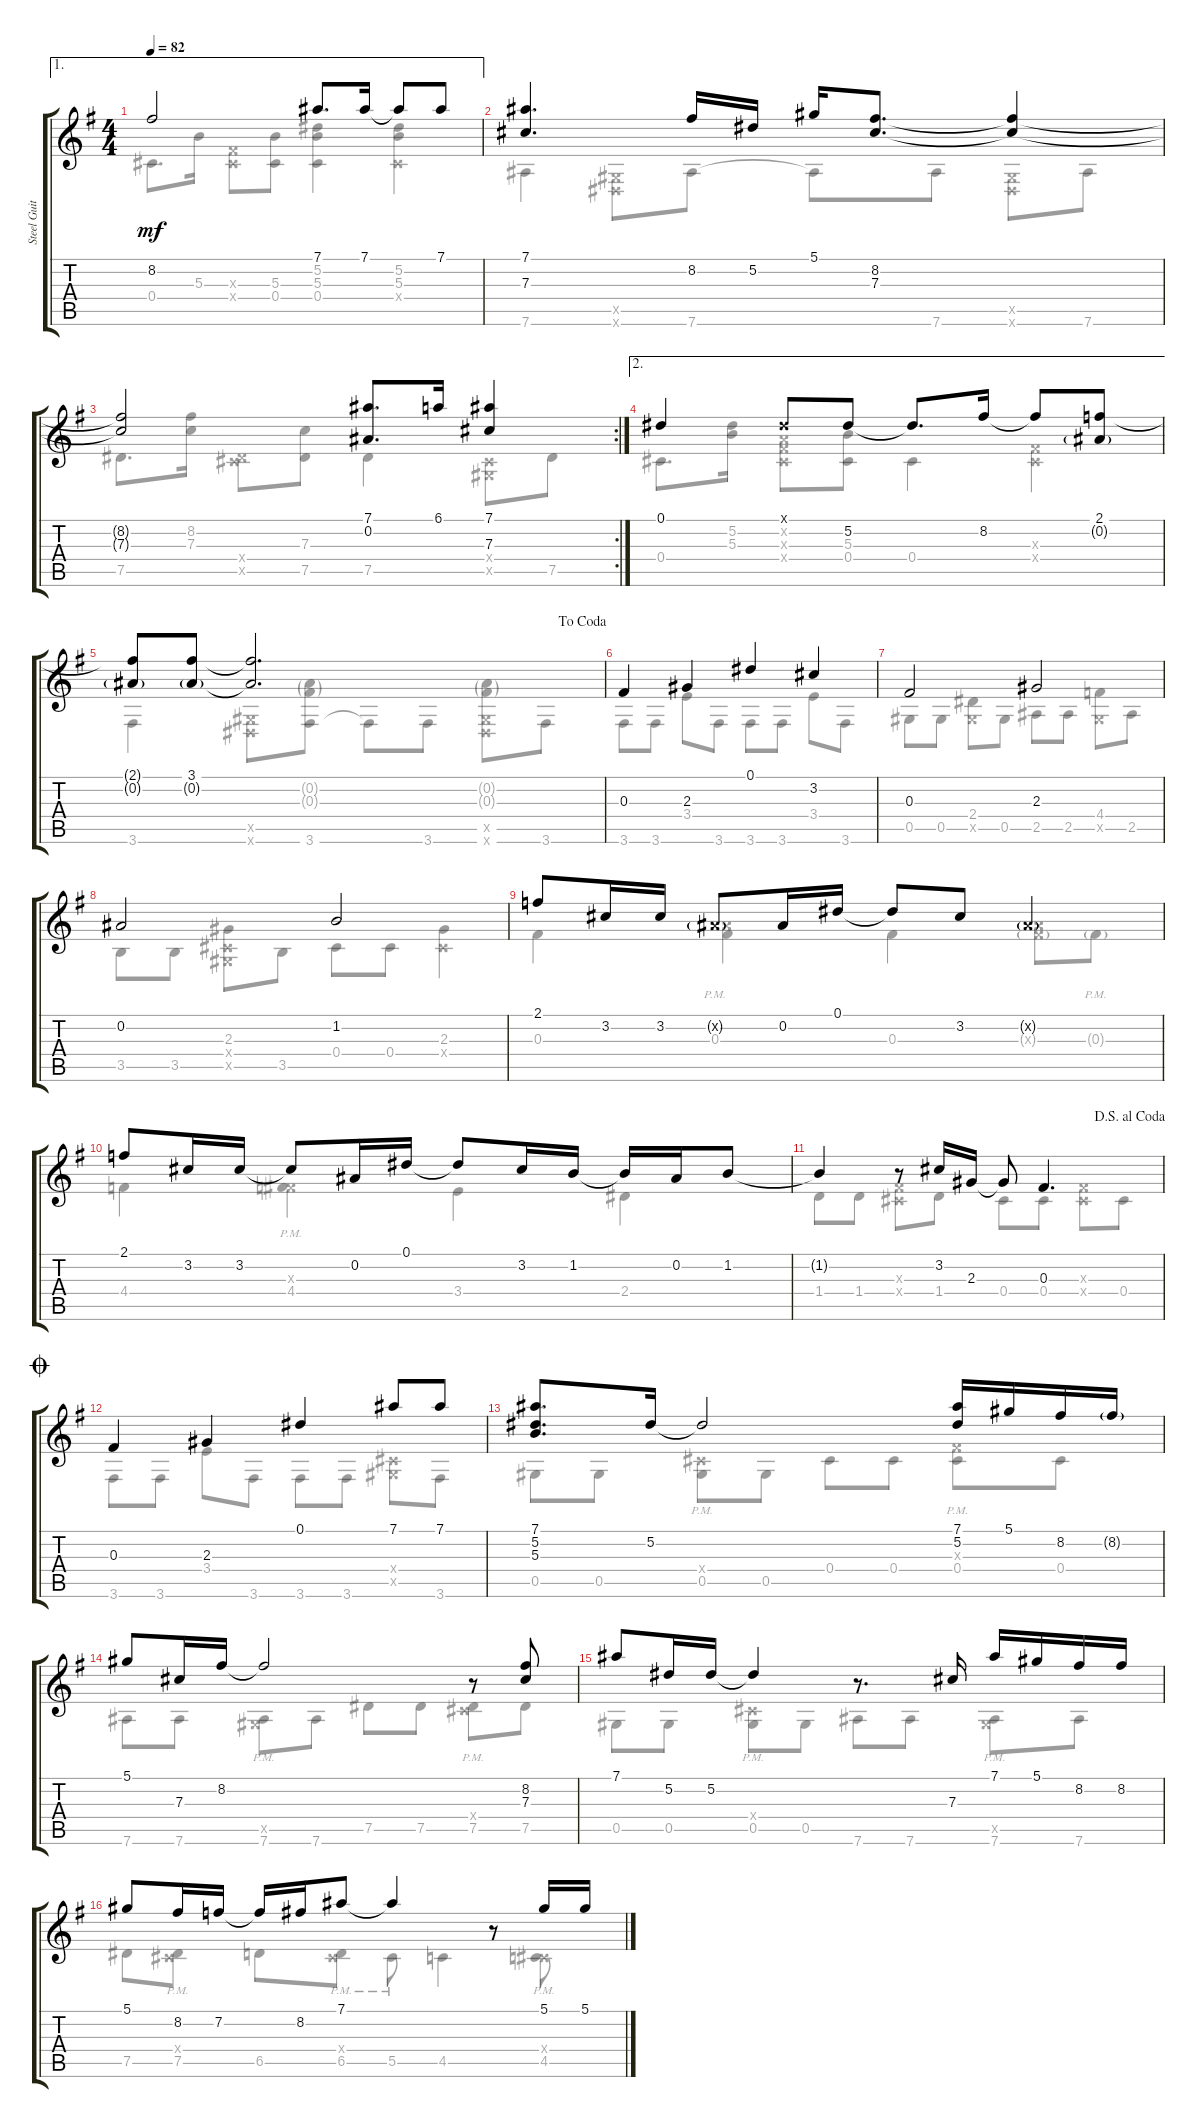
\track ("Steel Guitar" "Steel Guit") {instrument acousticguitarsteel}
\staff {score tabs}
\tuning (Eb4 Bb3 Gb3 Db3 Ab2 Eb2) {hide}
\voice
\ae 1
\ts (4 4)
\tempo 82
\clef g2
\ks g
8.2{t}.2{dy mf} 7.1.8{d} 7.1.16 7.1{t}.8 7.1.8 |
(7.1 7.3).4{d} 8.2.16 5.2.16 5.1.16 (8.2 7.3).8{d} (8.2{t} 7.3{t}).4 |
\rc 2
(8.2{t} 7.3{t}).2 (7.1 0.2).8{d} 6.1.16 (7.1 7.3).4 |
\ae 2
0.1.4 0.1{x}.8 5.2.8 5.2{t}.8{d} 8.2.16 8.2{t}.8 (2.1 0.2{g}).8 |
\jump dacoda
(2.1{t} 0.2{g}).8 (3.1 0.2{g}).8 (3.1{t} 0.2{t}).2{d} |
0.3.4 2.3.4 0.1.4 3.2.4 |
0.3.2 2.3.2 |
0.2.2 1.2.2 |
2.1.8 3.2.16 3.2.16 0.2{g x}.8 0.2.16 0.1.16 0.1{t}.8 3.2.8 0.2{g x}.4 |
2.1.8 3.2.16 3.2.16 3.2{t}.8 0.2.16 0.1.16 0.1{t}.8 3.2.16 1.2.16 1.2{t}.16 0.2.16 1.2.8 |
\jump dalsegnoalcoda
1.2{t}.4 r.8 3.2.16 2.3.16 2.3{t}.8 0.3.4{d} |
\jump coda
0.3.4 2.3.4 0.1.4 7.1.8 7.1.8 |
(7.1 5.2 5.3).8{d} 5.2.16 5.2{t}.2 (7.1 5.2).16 5.1.16 8.2.16 8.2{g}.16 |
5.1.8 7.3.16 8.2.16 8.2{t}.2 r.8 (8.2 7.3).8 |
7.1.8 5.2.16 5.2.16 5.2{t}.4 r.8{d} 7.3.16 7.1.16 5.1.16 8.2.16 8.2.16 |
5.1.8 8.2.16 7.2.16 7.2{t}.16 8.2.16 7.1.8 7.1{t}.4 r.8 5.1.16 5.1.16
\voice
\clef g2
\ottava regular
\simile none
\ks g
0.4.8{d dy mf} 5.3.16 (0.3{x} 0.4{x}).8 (5.3 0.4).8 (5.2 5.3 0.4).4 (5.2 5.3 0.4{x}).4 |
7.6.4 (0.5{x} 0.6{x}).8 7.6.8 7.6{t}.8 7.6.8 (0.5{x} 0.6{x}).8 7.6.8 |
7.5.8{d} (8.2 7.3).16 (0.4{x} 7.5{x}).8 (7.3 7.5).8 7.5.4 (0.4{x} 0.5{x}).8 7.5.8 |
0.4.8{d} (5.2 5.3).16 (0.2{x} 0.3{x} 0.4{x}).8 (5.3 0.4).8 0.4.4 (0.3{x} 0.4{x}).4 |
3.6.4 (0.5{x} 0.6{x}).8 (0.2{g} 0.3{g} 3.6).8 3.6{t}.8 3.6.8 (0.2{g} 0.3{g} 0.5{x} 0.6{x}).8 3.6.8 |
3.6.8 3.6.8 3.4.8 3.6.8 3.6.8 3.6.8 3.4.8 3.6.8 |
0.5.8 0.5.8 (2.4 0.5{x}).8 0.5.8 2.5.8 2.5.8 (4.4 0.5{x}).8 2.5.8 |
3.5.8 3.5.8 (2.3 0.4{x} 0.5{x}).8 3.5.8 0.4.8 0.4.8 (2.3 0.4{x}).4 |
0.3.4 (0.2{x} 0.3{pm}).4 0.3.4 (0.2{x} 0.3{g x}).8 0.3{g pm}.8 |
4.4.4 (0.3{x} 4.4{pm}).4 3.4.4 2.4.4 |
1.4.8 1.4.8 (0.3{x} 0.4{x}).8 1.4.8 0.4.8 0.4.8 (0.3{x} 0.4{x}).8 0.4.8 |
3.6.8 3.6.8 3.4.8 3.6.8 3.6.8 3.6.8 (0.4{x} 0.5{x}).8 3.6.8 |
0.5.8 0.5.8 (0.4{pm x} 0.5{pm}).8 0.5.8 0.4.8 0.4.8 (0.3{pm x} 0.4{pm}).8 0.4.8 |
7.6.8 7.6.8 (0.5{x} 7.6{pm}).8 7.6.8 7.5.8 7.5.8 (0.4{x} 7.5{pm}).8 7.5.8 |
0.5.8 0.5.8 (0.4{pm x} 0.5{pm}).8 0.5.8 7.6.8 7.6.8 (0.5{x} 7.6{pm}).8 7.6.8 |
7.5.8 (0.4{x} 7.5{pm}).8 6.5.8 (0.4{x} 6.5{pm}).8 5.5{pm}.8 4.5.4 (0.4{x} 4.5{pm}).8
